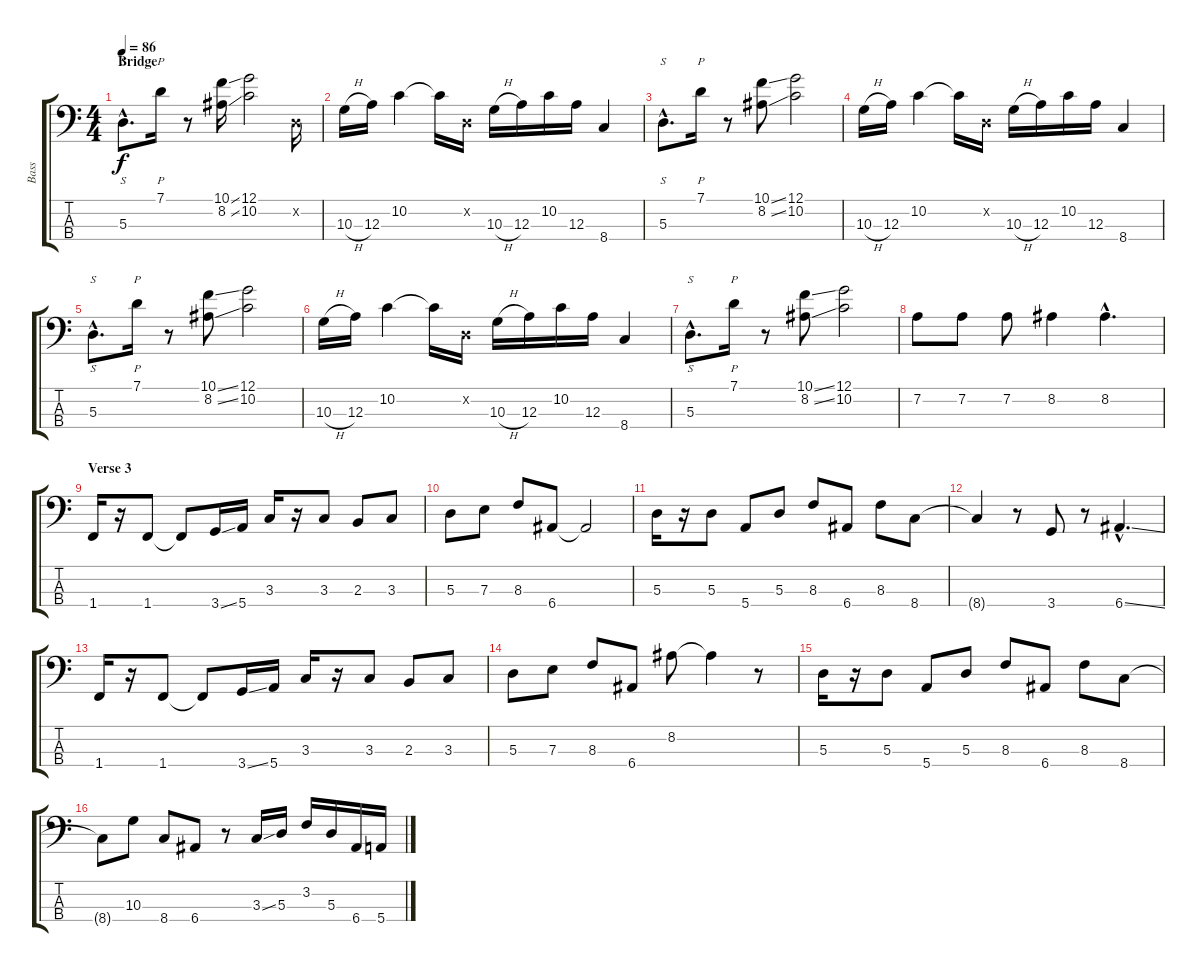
\track ("Bass" "Bass") {instrument electricbassfinger}
\staff {score tabs}
\tuning (G2 D2 A1 E1) {hide}
\ts (4 4)
\section ("" "Bridge")
\tempo 86
\clef f4
\ks c
5.3{hac}.8{s d dy f} 7.1.16{p} r.8 (10.1{ss} 8.2{ss}).16 (12.1 10.2).2 0.2{x}.16 |
10.3{h}.16 12.3.16 10.2.4 10.2{t}.16 0.2{x}.16 10.3{h}.16 12.3.16 10.2.16 12.3.16 8.4.4 |
5.3{hac}.8{s d} 7.1.16{p} r.8 (10.1{ss} 8.2{ss}).8 (12.1 10.2).2 |
10.3{h}.16 12.3.16 10.2.4 10.2{t}.16 0.2{x}.16 10.3{h}.16 12.3.16 10.2.16 12.3.16 8.4.4 |
5.3{hac}.8{s d} 7.1.16{p} r.8 (10.1{ss} 8.2{ss}).8 (12.1 10.2).2 |
10.3{h}.16 12.3.16 10.2.4 10.2{t}.16 0.2{x}.16 10.3{h}.16 12.3.16 10.2.16 12.3.16 8.4.4 |
5.3{hac}.8{s d} 7.1.16{p} r.8 (10.1{ss} 8.2{ss}).8 (12.1 10.2).2 |
7.2.8 7.2.8 7.2.8 8.2.4 8.2{hac}.4{d} |
\section ("" "Verse 3")
1.4.16 r.16 1.4.8 1.4{t}.8 3.4{ss}.16 5.4.16 3.3.16 r.16 3.3.8 2.3.8 3.3.8 |
5.3.8 7.3.8 8.3.8 6.4.8 6.4{t}.2 |
5.3.16 r.16 5.3.8 5.4.8 5.3.8 8.3.8 6.4.8 8.3.8 8.4.8 |
8.4{t}.4 r.8 3.4.8 r.8 6.4{ss hac}.4{d} |
1.4.16 r.16 1.4.8 1.4{t}.8 3.4{ss}.16 5.4.16 3.3.16 r.16 3.3.8 2.3.8 3.3.8 |
5.3.8 7.3.8 8.3.8 6.4.8 8.2.8 8.2{t}.4 r.8 |
5.3.16 r.16 5.3.8 5.4.8 5.3.8 8.3.8 6.4.8 8.3.8 8.4.8 |
8.4{t}.8 10.3.8 8.4.8 6.4.8 r.8 3.3{ss}.16 5.3.16 3.2.16 5.3.16 6.4.16 5.4.16
